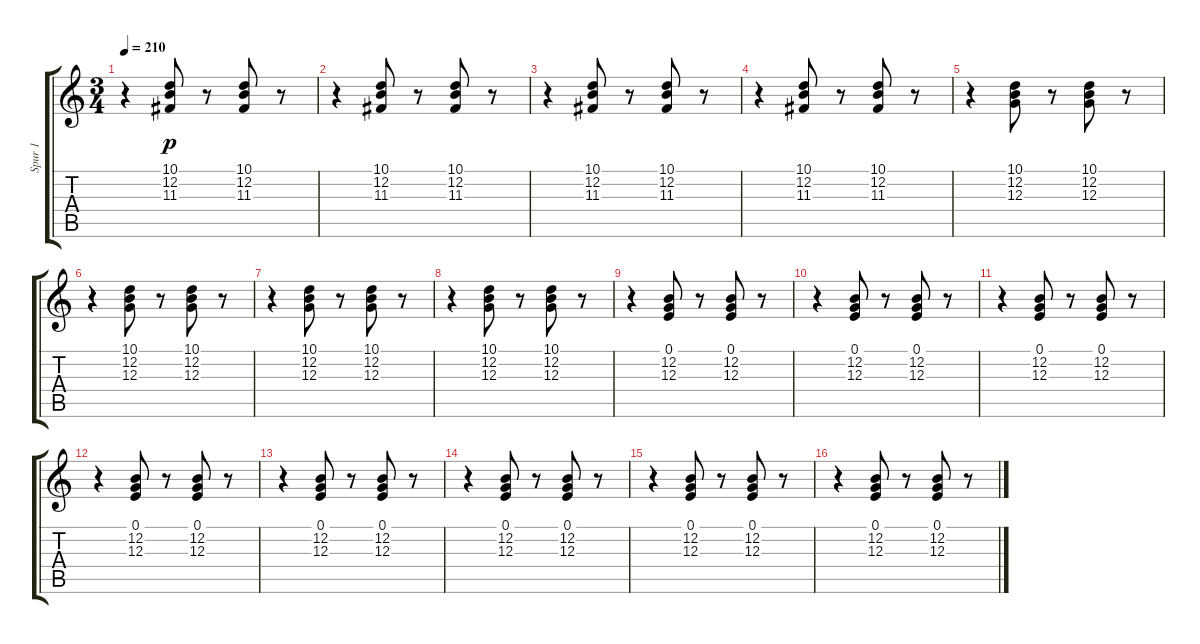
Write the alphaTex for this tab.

\track ("Spur 1" "Spur 1") {instrument clarinet}
\staff {score tabs}
\tuning (E4 B3 G3 D3 A2 E2) {hide}
\ts (3 4)
\tempo 210
\clef g2
\ks c
r.4{dy p} (10.1 12.2 11.3).8 r.8 (10.1 12.2 11.3).8 r.8 |
r.4 (10.1 12.2 11.3).8 r.8 (10.1 12.2 11.3).8 r.8 |
r.4 (10.1 12.2 11.3).8 r.8 (10.1 12.2 11.3).8 r.8 |
r.4 (10.1 12.2 11.3).8 r.8 (10.1 12.2 11.3).8 r.8 |
r.4 (10.1 12.2 12.3).8 r.8 (10.1 12.2 12.3).8 r.8 |
r.4 (10.1 12.2 12.3).8 r.8 (10.1 12.2 12.3).8 r.8 |
r.4 (10.1 12.2 12.3).8 r.8 (10.1 12.2 12.3).8 r.8 |
r.4 (10.1 12.2 12.3).8 r.8 (10.1 12.2 12.3).8 r.8 |
r.4 (0.1 12.2 12.3).8 r.8 (0.1 12.2 12.3).8 r.8 |
r.4 (0.1 12.2 12.3).8 r.8 (0.1 12.2 12.3).8 r.8 |
r.4 (0.1 12.2 12.3).8 r.8 (0.1 12.2 12.3).8 r.8 |
r.4 (0.1 12.2 12.3).8 r.8 (0.1 12.2 12.3).8 r.8 |
r.4 (0.1 12.2 12.3).8 r.8 (0.1 12.2 12.3).8 r.8 |
r.4 (0.1 12.2 12.3).8 r.8 (0.1 12.2 12.3).8 r.8 |
r.4 (0.1 12.2 12.3).8 r.8 (0.1 12.2 12.3).8 r.8 |
r.4 (0.1 12.2 12.3).8 r.8 (0.1 12.2 12.3).8 r.8
